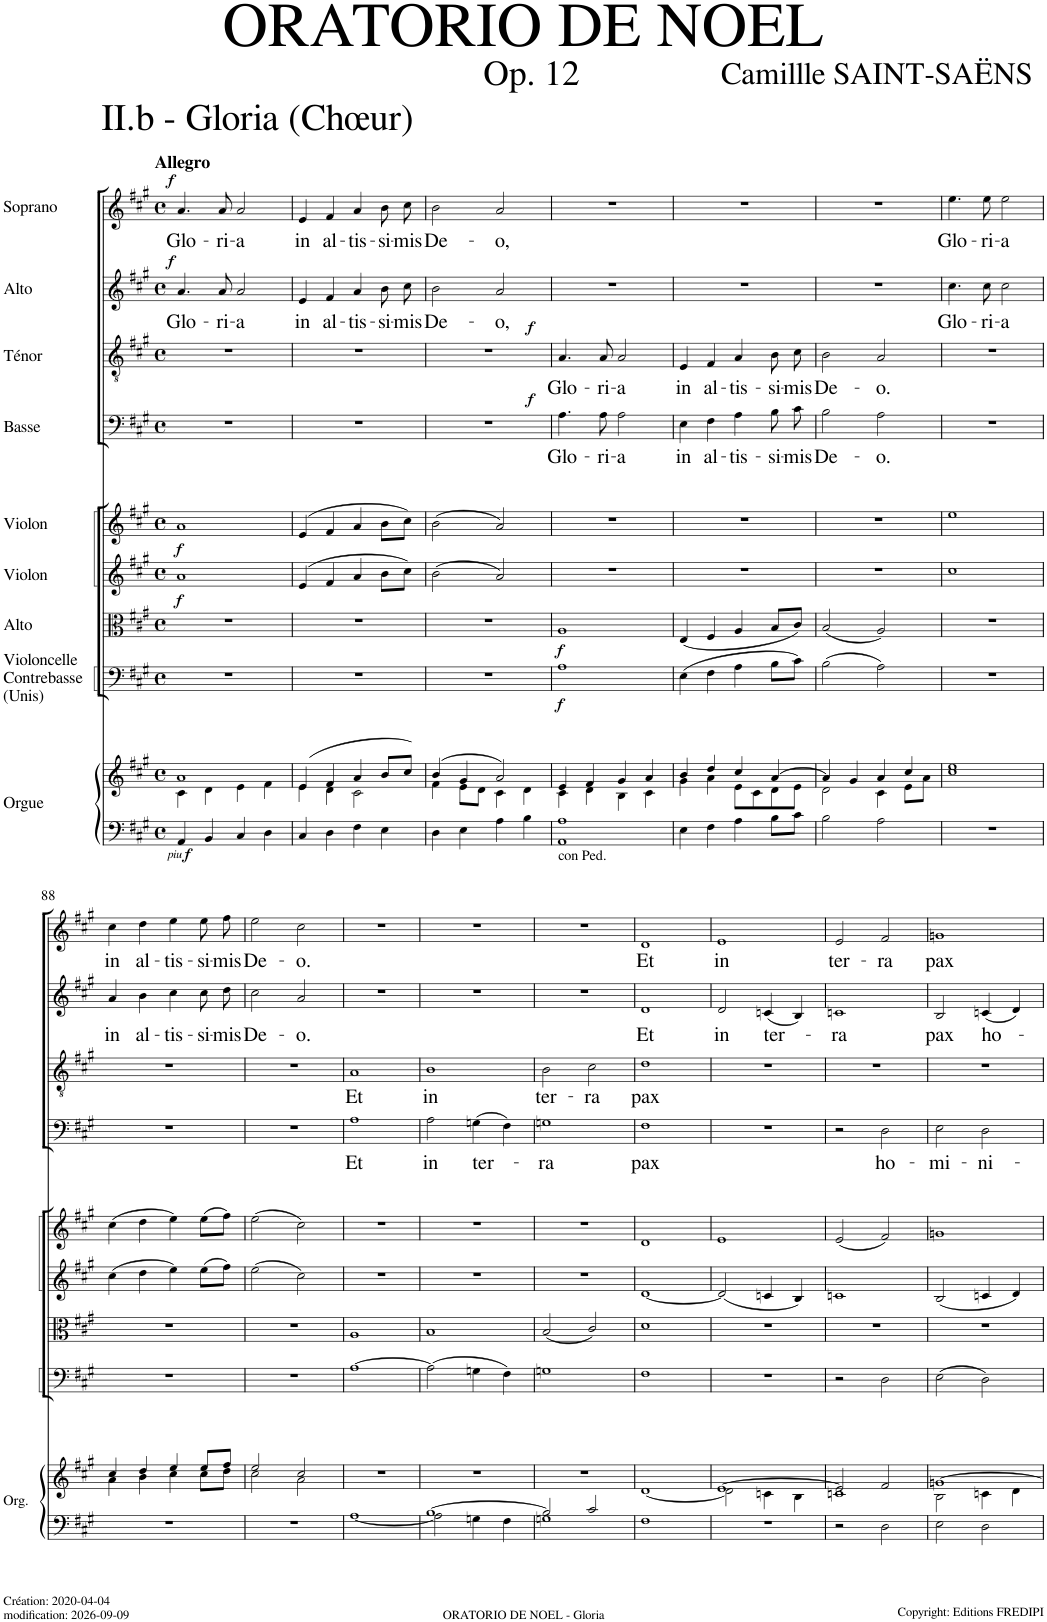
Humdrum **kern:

**kern	**kern	**dynam	**kern	**kern	**dynam	**kern	**dynam	**kern	**dynam	**kern	**dynam	**kern	**dynam	**kern	**text	**dynam	**kern	**text	**dynam	**kern	**text	**dynam	**kern	**text	**dynam
*part10	*part10	*part10	*part9	*part9	*part9	*part8	*part8	*part7	*part7	*part6	*part6	*part5	*part5	*part4	*part4	*part4	*part3	*part3	*part3	*part2	*part2	*part2	*part1	*part1	*part1
*staff12	*staff11	*staff11/12	*staff10	*staff9	*staff9/10	*staff8	*staff8	*staff7	*staff7	*staff6	*staff6	*staff5	*staff5	*staff4	*staff4	*staff4	*staff3	*staff3	*staff3	*staff2	*staff2	*staff2	*staff1	*staff1	*staff1
*I"Piano	*	*	*I"Orgue	*	*	*I"Violoncelle Contrebasse (Unis)	*	*I"Alto	*	*I"Violon	*	*I"Violon	*	*I"Basse	*	*	*I"Ténor	*	*	*I"Alto	*	*	*I"Soprano	*	*
*I'Pno	*	*	*I'Org.	*	*	*I'Vc	*	*	*	*I'Vln	*	*I'Vln	*	*	*	*	*	*	*	*	*	*	*	*	*
*stria5	*stria5	*	*	*	*	*	*	*	*	*	*	*	*	*	*	*	*	*	*	*	*	*	*	*	*
*clefF4	*clefG2	*	*clefF4	*clefG2	*	*clefF4	*	*clefC3	*	*clefG2	*	*clefG2	*	*clefF4	*	*	*clefGv2	*	*	*clefG2	*	*	*clefG2	*	*
*k[f#c#g#]	*k[f#c#g#]	*	*k[f#c#g#]	*k[f#c#g#]	*	*k[f#c#g#]	*	*k[f#c#g#]	*	*k[f#c#g#]	*	*k[f#c#g#]	*	*k[f#c#g#]	*	*	*k[f#c#g#]	*	*	*k[f#c#g#]	*	*	*k[f#c#g#]	*	*
*M4/4	*M4/4	*	*M4/4	*M4/4	*	*M4/4	*	*M4/4	*	*M4/4	*	*M4/4	*	*M4/4	*	*	*M4/4	*	*	*M4/4	*	*	*M4/4	*	*
*met(c)	*met(c)	*	*met(c)	*met(c)	*	*met(c)	*	*met(c)	*	*met(c)	*	*met(c)	*	*met(c)	*	*	*met(c)	*	*	*met(c)	*	*	*met(c)	*	*
=81	=81	=81	=81	=81	=81	=81	=81	=81	=81	=81	=81	=81	=81	=81	=81	=81	=81	=81	=81	=81	=81	=81	=81	=81	=81
*	*^	*	*	*^	*	*^	*	*	*	*	*	*	*	*	*	*	*	*	*	*	*	*	*	*	*
!	!	!	!LO:DY:b=2	!	!	!	!LO:DY:b=2	!	!	!	!	!	!	!	!	!	!	!	!	!	!	!	!	!LO:LY:b	!	!	!LO:LY:b	!
!	!	!	!	!	!	!	!LO:DY:n=1:b=2	!	!	!	!	!	!	!LO:DY:b	!	!LO:DY:b	!	!	!	!	!	!	!	!	!LO:DY:a	!	!	!LO:DY:a
4AA	1a	(4c#	f	4AA/	1a	4c#\	other-dynamics f	1r	1ryy	.	1r	.	1a	f	1a	f	1r	.	.	1r	.	.	4.a/	Glo-	f	4.a/	Glo-	f
4BB	.	4d	.	4BB/	.	4d\	.	.	.	.	.	.	.	.	.	.	.	.	.	.	.	.	.	.	.	.	.	.
!	!	!	!	!	!	!	!	!	!	!	!	!	!	!	!	!	!	!	!	!	!	!	!	!LO:LY:b	!	!	!LO:LY:b	!
.	.	.	.	.	.	.	.	.	.	.	.	.	.	.	.	.	.	.	.	.	.	.	8a/	-ri-	.	8a/	-ri-	.
!	!	!	!	!	!	!	!	!	!	!	!	!	!	!	!	!	!	!	!	!	!	!	!	!LO:LY:b	!	!	!LO:LY:b	!
4C#	.	4e	.	4C#/	.	4e\	.	.	.	.	.	.	.	.	.	.	.	.	.	.	.	.	2a/	-a	.	2a/	-a	.
4D	.	4f#)	.	4D\	.	4f#\	.	.	.	.	.	.	.	.	.	.	.	.	.	.	.	.	.	.	.	.	.	.
=82	=82	=82	=82	=82	=82	=82	=82	=82	=82	=82	=82	=82	=82	=82	=82	=82	=82	=82	=82	=82	=82	=82	=82	=82	=82	=82	=82	=82
!	!	!	!	!	!	!	!	!	!	!	!	!	!	!	!	!	!	!	!	!	!	!	!	!LO:LY:b	!	!	!LO:LY:b	!
4C#	(4e	4e	.	4C#/	(4e/	4e\	.	1r	1ryy	.	1r	.	(4e/	.	(4e/	.	1r	.	.	1r	.	.	4e/	in	.	4e/	in	.
!	!	!	!	!	!	!	!	!	!	!	!	!	!	!	!	!	!	!	!	!	!	!	!	!LO:LY:b	!	!	!LO:LY:b	!
4D	4f#	4d	.	4D\	4f#/	4d\	.	.	.	.	.	.	4f#/	.	4f#/	.	.	.	.	.	.	.	4f#/	al-	.	4f#/	al-	.
!	!	!	!	!	!	!	!	!	!	!	!	!	!	!	!	!	!	!	!	!	!	!	!	!LO:LY:b	!	!	!LO:LY:b	!
4F#	4a	2c#	.	4F#\	4a/	2c#\	.	.	.	.	.	.	4a/	.	4a/	.	.	.	.	.	.	.	4a/	-tis-	.	4a/	-tis-	.
!	!	!	!	!	!	!	!	!	!	!	!	!	!	!	!	!	!	!	!	!	!	!	!	!LO:LY:b	!	!	!LO:LY:b	!
4E	8b\L	.	.	4E\	8b/L	.	.	.	.	.	.	.	8b\L	.	8b\L	.	.	.	.	.	.	.	8b\L	-si-	.	8b\L	-si-	.
!	!	!	!	!	!	!	!	!	!	!	!	!	!	!	!	!	!	!	!	!	!	!	!	!LO:LY:b	!	!	!LO:LY:b	!
.	8cc#\J	.	.	.	8cc#/J)	.	.	.	.	.	.	.	8cc#\J)	.	8cc#\J)	.	.	.	.	.	.	.	8cc#\J	-mis	.	8cc#\J	-mis	.
=83	=83	=83	=83	=83	=83	=83	=83	=83	=83	=83	=83	=83	=83	=83	=83	=83	=83	=83	=83	=83	=83	=83	=83	=83	=83	=83	=83	=83
!	!	!	!	!	!	!	!	!	!	!	!	!	!	!	!	!	!	!	!	!	!	!	!	!LO:LY:b	!	!	!LO:LY:b	!
4D	4b	4f#	.	4D\	(4b/	4f#\	.	1r	1ryy	.	1r	.	(2b\	.	(2b\	.	1r	.	.	1r	.	.	2b\	De-	.	2b\	De-	.
4E	4g#	8e/L	.	4E\	4g#/	8e\L	.	.	.	.	.	.	.	.	.	.	.	.	.	.	.	.	.	.	.	.	.	.
.	.	8d/J	.	.	.	8d\J	.	.	.	.	.	.	.	.	.	.	.	.	.	.	.	.	.	.	.	.	.	.
!	!	!	!	!	!	!	!	!	!	!	!	!	!	!	!	!	!	!	!	!	!	!	!	!LO:LY:b	!	!	!LO:LY:b	!
4A	2a)	4c#	.	4A\	2a/)	4c#\	.	.	.	.	.	.	2a/)	.	2a/)	.	.	.	.	.	.	.	2a/	-o,	.	2a/	-o,	.
4B	.	4d	.	4B\	.	4d\	.	.	.	.	.	.	.	.	.	.	.	.	.	.	.	.	.	.	.	.	.	.
=84	=84	=84	=84	=84	=84	=84	=84	=84	=84	=84	=84	=84	=84	=84	=84	=84	=84	=84	=84	=84	=84	=84	=84	=84	=84	=84	=84	=84
!	!	!	!	!LO:TX:b:t=con Ped.	!	!	!	!	!	!	!	!	!	!	!	!	!	!	!	!	!	!	!	!	!	!	!	!
!	!	!	!	!	!	!	!	!	!	!LO:DY:b	!	!LO:DY:b	!	!	!	!	!	!LO:LY:b	!LO:DY:a	!	!LO:LY:b	!LO:DY:a	!	!	!	!	!	!
1AA 1A	(4e	4c#	.	1AA 1A	4e/	4c#\	.	1A	1AA	f	1A	f	1r	.	1r	.	4.A\	Glo-	f	4.A/	Glo-	f	1r	.	.	1r	.	.
.	4f#	4d	.	.	4f#/	4d\	.	.	.	.	.	.	.	.	.	.	.	.	.	.	.	.	.	.	.	.	.	.
!	!	!	!	!	!	!	!	!	!	!	!	!	!	!	!	!	!	!LO:LY:b	!	!	!LO:LY:b	!	!	!	!	!	!	!
.	.	.	.	.	.	.	.	.	.	.	.	.	.	.	.	.	8A\	-ri-	.	8A/	-ri-	.	.	.	.	.	.	.
!	!	!	!	!	!	!	!	!	!	!	!	!	!	!	!	!	!	!LO:LY:b	!	!	!LO:LY:b	!	!	!	!	!	!	!
.	4g#	4B	.	.	4g#/	4B\	.	.	.	.	.	.	.	.	.	.	2A\	-a	.	2A/	-a	.	.	.	.	.	.	.
.	4a	4c#	.	.	4a/	4c#\	.	.	.	.	.	.	.	.	.	.	.	.	.	.	.	.	.	.	.	.	.	.
=85	=85	=85	=85	=85	=85	=85	=85	=85	=85	=85	=85	=85	=85	=85	=85	=85	=85	=85	=85	=85	=85	=85	=85	=85	=85	=85	=85	=85
!	!	!	!	!	!	!	!	!	!	!	!	!	!	!	!	!	!	!LO:LY:b	!	!	!LO:LY:b	!	!	!	!	!	!	!
4EE 4E	4b	4g#	.	4E\	4b/	4g#\	.	(4E\	(4EE	.	(4E/	.	1r	.	1r	.	4E\	in	.	4E/	in	.	1r	.	.	1r	.	.
!	!	!	!	!	!	!	!	!	!	!	!	!	!	!	!	!	!	!LO:LY:b	!	!	!LO:LY:b	!	!	!	!	!	!	!
4FF# 4F#	4dd	4a	.	4F#\	4dd/	4a\	.	4F#\	4FF#	.	4F#/	.	.	.	.	.	4F#\	al-	.	4F#/	al-	.	.	.	.	.	.	.
!	!	!	!	!	!	!	!	!	!	!	!	!	!	!	!	!	!	!LO:LY:b	!	!	!LO:LY:b	!	!	!	!	!	!	!
4AA 4A	4cc#	8e/L	.	4A\	4cc#/	8e\L	.	4A\	4AA	.	4A/	.	.	.	.	.	4A\	-tis-	.	4A/	-tis-	.	.	.	.	.	.	.
.	.	8c#/J	.	.	.	8c#\	.	.	.	.	.	.	.	.	.	.	.	.	.	.	.	.	.	.	.	.	.	.
!	!	!	!	!	!	!	!	!	!	!	!	!	!	!	!	!	!	!LO:LY:b	!	!	!LO:LY:b	!	!	!	!	!	!	!
8BB\ 8B\L	[4a)	8d/L	.	8B\L	[4a/	8d\	.	8B\L	8BBL	.	8B/L	.	.	.	.	.	8B\L	-si-	.	8B\L	-si-	.	.	.	.	.	.	.
!	!	!	!	!	!	!	!	!	!	!	!	!	!	!	!	!	!	!LO:LY:b	!	!	!LO:LY:b	!	!	!	!	!	!	!
8C#\ 8c#\J	.	8e/J	.	8c#\J	.	8e\J	.	8c#\J)	8C#J)	.	8c#/J)	.	.	.	.	.	8c#\J	-mis	.	8c#\J	-mis	.	.	.	.	.	.	.
=86	=86	=86	=86	=86	=86	=86	=86	=86	=86	=86	=86	=86	=86	=86	=86	=86	=86	=86	=86	=86	=86	=86	=86	=86	=86	=86	=86	=86
!	!	!	!	!	!	!	!	!	!	!	!	!	!	!	!	!	!	!LO:LY:b	!	!	!LO:LY:b	!	!	!	!	!	!	!
2BB 2B	(4a]	2d	.	2B\	4a/]	2d\	.	(2B\	(2BB	.	(2B/	.	1r	.	1r	.	2B\	De-	.	2B\	De-	.	1r	.	.	1r	.	.
.	4g#	.	.	.	4g#/	.	.	.	.	.	.	.	.	.	.	.	.	.	.	.	.	.	.	.	.	.	.	.
!	!	!	!	!	!	!	!	!	!	!	!	!	!	!	!	!	!	!LO:LY:b	!	!	!LO:LY:b	!	!	!	!	!	!	!
2AA 2A	4a)	4c#	.	2A\	4a/	4c#\	.	2A\)	2AA)	.	2A/)	.	.	.	.	.	2A\	-o.	.	2A/	-o.	.	.	.	.	.	.	.
.	4cc#	8e/L	.	.	4cc#/	8e\L	.	.	.	.	.	.	.	.	.	.	.	.	.	.	.	.	.	.	.	.	.	.
.	.	8a/J	.	.	.	8a\J	.	.	.	.	.	.	.	.	.	.	.	.	.	.	.	.	.	.	.	.	.	.
=87	=87	=87	=87	=87	=87	=87	=87	=87	=87	=87	=87	=87	=87	=87	=87	=87	=87	=87	=87	=87	=87	=87	=87	=87	=87	=87	=87	=87
!	!	!	!	!	!	!	!	!	!	!	!	!	!	!	!	!	!	!	!	!	!	!	!	!LO:LY:b	!	!	!LO:LY:b	!
*	*v	*v	*	*	*v	*v	*	*	*	*	*	*	*	*	*	*	*	*	*	*	*	*	*	*	*	*	*	*
1r	4.cc# 4.ee	.	1r	1cc# 1ee	.	1r	1ryy	.	1r	.	1cc#	.	1ee	.	1r	.	.	1r	.	.	4.cc#\	Glo-	.	4.ee\	Glo-	.
!	!	!	!	!	!	!	!	!	!	!	!	!	!	!	!	!	!	!	!	!	!	!LO:LY:b	!	!	!LO:LY:b	!
.	8cc# 8ee	.	.	.	.	.	.	.	.	.	.	.	.	.	.	.	.	.	.	.	8cc#\	-ri-	.	8ee\	-ri-	.
!	!	!	!	!	!	!	!	!	!	!	!	!	!	!	!	!	!	!	!	!	!	!LO:LY:b	!	!	!LO:LY:b	!
.	2cc# 2ee	.	.	.	.	.	.	.	.	.	.	.	.	.	.	.	.	.	.	.	2cc#\	-a	.	2ee\	-a	.
!!LO:LB:g=z
=88	=88	=88	=88	=88	=88	=88	=88	=88	=88	=88	=88	=88	=88	=88	=88	=88	=88	=88	=88	=88	=88	=88	=88	=88	=88	=88
*	*	*	*	*^	*	*	*	*	*	*	*	*	*	*	*	*	*	*	*	*	*	*	*	*	*	*
!	!	!	!	!	!	!	!	!	!	!	!	!	!	!	!	!	!	!	!	!	!	!	!LO:LY:b	!	!	!LO:LY:b	!
1r	(4a 4cc#	.	1r	4cc#/	4a\	.	1r	1ryy	.	1r	.	(4cc#\	.	(4cc#\	.	1r	.	.	1r	.	.	4a/	in	.	4cc#\	in	.
!	!	!	!	!	!	!	!	!	!	!	!	!	!	!	!	!	!	!	!	!	!	!	!LO:LY:b	!	!	!LO:LY:b	!
.	4b 4dd	.	.	4dd/	4b\	.	.	.	.	.	.	4dd\	.	4dd\	.	.	.	.	.	.	.	4b\	al-	.	4dd\	al-	.
!	!	!	!	!	!	!	!	!	!	!	!	!	!	!	!	!	!	!	!	!	!	!	!LO:LY:b	!	!	!LO:LY:b	!
.	4cc# 4ee	.	.	4ee/	4cc#\	.	.	.	.	.	.	4ee\)	.	4ee\)	.	.	.	.	.	.	.	4cc#\	-tis-	.	4ee\	-tis-	.
!	!	!	!	!	!	!	!	!	!	!	!	!	!	!	!	!	!	!	!	!	!	!	!LO:LY:b	!	!	!LO:LY:b	!
.	8cc#\ 8ee\L	.	.	8ee/L	8cc#\L	.	.	.	.	.	.	(8ee\L	.	(8ee\L	.	.	.	.	.	.	.	8cc#\L	-si-	.	8ee\L	-si-	.
!	!	!	!	!	!	!	!	!	!	!	!	!	!	!	!	!	!	!	!	!	!	!	!LO:LY:b	!	!	!LO:LY:b	!
.	8dd\ 8ff#\J	.	.	8ff#/J	8dd\J	.	.	.	.	.	.	8ff#\J)	.	8ff#\J)	.	.	.	.	.	.	.	8dd\J	-mis	.	8ff#\J	-mis	.
=89	=89	=89	=89	=89	=89	=89	=89	=89	=89	=89	=89	=89	=89	=89	=89	=89	=89	=89	=89	=89	=89	=89	=89	=89	=89	=89	=89
!	!	!	!	!	!	!	!	!	!	!	!	!	!	!	!	!	!	!	!	!	!	!	!LO:LY:b	!	!	!LO:LY:b	!
1r	2cc# 2ee	.	1r	2ee/	2cc#\	.	1r	1ryy	.	1r	.	(2ee\	.	(2ee\	.	1r	.	.	1r	.	.	2cc#\	De-	.	2ee\	De-	.
!	!	!	!	!	!	!	!	!	!	!	!	!	!	!	!	!	!	!	!	!	!	!	!LO:LY:b	!	!	!LO:LY:b	!
.	2a 2cc#)	.	.	2cc#/	2a\	.	.	.	.	.	.	2cc#\)	.	2cc#\)	.	.	.	.	.	.	.	2a/	-o.	.	2cc#\	-o.	.
=90	=90	=90	=90	=90	=90	=90	=90	=90	=90	=90	=90	=90	=90	=90	=90	=90	=90	=90	=90	=90	=90	=90	=90	=90	=90	=90	=90
*^	*	*	*	*	*	*	*	*	*	*	*	*	*	*	*	*	*	*	*	*	*	*	*	*	*	*	*
!	!	!	!	!	!	!	!	!	!	!	!	!	!	!	!	!	!	!LO:LY:b	!	!	!LO:LY:b	!	!	!	!	!	!	!
*	*	*	*	*	*v	*v	*	*	*	*	*	*	*	*	*	*	*	*	*	*	*	*	*	*	*	*	*	*
[1A	2r	1r	.	[1A	1r	.	[1A	[1AA	.	1A	.	1r	.	1r	.	1A	Et	.	1A	Et	.	1r	.	.	1r	.	.
.	[2AA	.	.	.	.	.	.	.	.	.	.	.	.	.	.	.	.	.	.	.	.	.	.	.	.	.	.
=91	=91	=91	=91	=91	=91	=91	=91	=91	=91	=91	=91	=91	=91	=91	=91	=91	=91	=91	=91	=91	=91	=91	=91	=91	=91	=91	=91
*	*	*	*	*^	*	*	*	*	*	*	*	*	*	*	*	*	*	*	*	*	*	*	*	*	*	*	*
!	!	!	!	!	!	!	!	!	!	!	!	!	!	!	!	!	!	!LO:LY:b	!	!	!LO:LY:b	!	!	!	!	!	!	!
[1B	2AA] 2A]	1r	.	[1B	2A\]	1r	.	(2A\]	(2AA]	.	1B	.	1r	.	1r	.	2A\	in	.	1B	in	.	1r	.	.	1r	.	.
!	!	!	!	!	!	!	!	!	!	!	!	!	!	!	!	!	!	!LO:LY:b	!	!	!	!	!	!	!	!	!	!
.	4GGn 4Gn	.	.	.	4Gn\	.	.	4Gn\	4GGn	.	.	.	.	.	.	.	(4Gn\	ter-	.	.	.	.	.	.	.	.	.	.
.	4FF# 4F#	.	.	.	4F#\	.	.	4F#\)	4FF#)	.	.	.	.	.	.	.	4F#\)	.	.	.	.	.	.	.	.	.	.	.
=92	=92	=92	=92	=92	=92	=92	=92	=92	=92	=92	=92	=92	=92	=92	=92	=92	=92	=92	=92	=92	=92	=92	=92	=92	=92	=92	=92	=92
!	!	!	!	!	!	!	!	!	!	!	!	!	!	!	!	!	!	!LO:LY:b	!	!	!LO:LY:b	!	!	!	!	!	!	!
2B]	1GGn 1Gn	1r	.	2B/]	1Gn	1r	.	1Gn	1GGn	.	(2B/	.	1r	.	1r	.	1Gn	-ra	.	2B\	ter-	.	1r	.	.	1r	.	.
!	!	!	!	!	!	!	!	!	!	!	!	!	!	!	!	!	!	!	!	!	!LO:LY:b	!	!	!	!	!	!	!
2c#	.	.	.	2c#/	.	.	.	.	.	.	2c#/)	.	.	.	.	.	.	.	.	2c#\	-ra	.	.	.	.	.	.	.
*v	*v	*	*	*v	*v	*	*	*	*	*	*	*	*	*	*	*	*	*	*	*	*	*	*	*	*	*	*	*
=93	=93	=93	=93	=93	=93	=93	=93	=93	=93	=93	=93	=93	=93	=93	=93	=93	=93	=93	=93	=93	=93	=93	=93	=93	=93	=93
!	!	!	!	!	!	!	!	!	!	!	!	!	!	!	!	!LO:LY:b	!	!	!LO:LY:b	!	!	!LO:LY:b	!	!	!LO:LY:b	!
1FF# 1F#	2d	.	1F#	[<1d	.	1F#	1FF#	.	1d	.	[1d	.	1d	.	1F#	pax	.	1d	pax	.	1d	Et	.	1d	Et	.
.	4A	.	.	.	.	.	.	.	.	.	.	.	.	.	.	.	.	.	.	.	.	.	.	.	.	.
.	[>4d	.	.	.	.	.	.	.	.	.	.	.	.	.	.	.	.	.	.	.	.	.	.	.	.	.
=94	=94	=94	=94	=94	=94	=94	=94	=94	=94	=94	=94	=94	=94	=94	=94	=94	=94	=94	=94	=94	=94	=94	=94	=94	=94	=94
*	*^	*	*	*^	*	*	*	*	*	*	*	*	*	*	*	*	*	*	*	*	*	*	*	*	*	*
!	!	!	!	!	!	!	!	!	!	!	!	!	!	!	!	!	!	!	!	!	!	!	!	!LO:LY:b	!	!	!LO:LY:b	!
1r	[1e	2d]	.	1r	[1e	2d\]	.	1r	1ryy	.	1r	.	(2d/]	.	1e	.	1r	.	.	1r	.	.	2d/	in	.	1e	in	.
!	!	!	!	!	!	!	!	!	!	!	!	!	!	!	!	!	!	!	!	!	!	!	!	!LO:LY:b	!	!	!	!
.	.	4cn	.	.	.	4cn\	.	.	.	.	.	.	4cn/	.	.	.	.	.	.	.	.	.	(4cn/	ter-	.	.	.	.
.	.	4B	.	.	.	4B\	.	.	.	.	.	.	4B/)	.	.	.	.	.	.	.	.	.	4B/)	.	.	.	.	.
=95	=95	=95	=95	=95	=95	=95	=95	=95	=95	=95	=95	=95	=95	=95	=95	=95	=95	=95	=95	=95	=95	=95	=95	=95	=95	=95	=95	=95
!	!	!	!	!	!	!	!	!	!	!	!	!	!	!	!	!	!	!	!	!	!	!	!	!LO:LY:b	!	!	!LO:LY:b	!
2r	2e]	1cn	.	2r	2e/]	1cn	.	2r	2ryy	.	1r	.	1cn	.	(2e/	.	2r	.	.	1r	.	.	1cn	-ra	.	2e/	ter-	.
!	!	!	!	!	!	!	!	!	!	!	!	!	!	!	!	!	!	!LO:LY:b	!	!	!	!	!	!	!	!	!LO:LY:b	!
2DD 2D	2f#	.	.	2D\	2f#/	.	.	2D\	2DD	.	.	.	.	.	2f#/)	.	2D\	ho-	.	.	.	.	.	.	.	2f#/	-ra	.
=96	=96	=96	=96	=96	=96	=96	=96	=96	=96	=96	=96	=96	=96	=96	=96	=96	=96	=96	=96	=96	=96	=96	=96	=96	=96	=96	=96	=96
!	!	!	!	!	!	!	!	!	!	!	!	!	!	!	!	!	!	!LO:LY:b	!	!	!	!	!	!LO:LY:b	!	!	!LO:LY:b	!
2EE 2E	[1gn	2B	.	2E\	[1gn	2B\	.	(2E\	(2EE	.	1r	.	(2B/	.	1gn	.	2E\	-mi-	.	1r	.	.	2B/	pax	.	1gn	pax	.
!	!	!	!	!	!	!	!	!	!	!	!	!	!	!	!	!	!	!LO:LY:b	!	!	!	!	!	!LO:LY:b	!	!	!	!
2DD 2D	.	4cn	.	2D\	.	4cn\	.	2D\)	2DD)	.	.	.	4cn/	.	.	.	2D\	-ni-	.	.	.	.	(4cn/	ho-	.	.	.	.
.	.	4d	.	.	.	4d\	.	.	.	.	.	.	4d/)	.	.	.	.	.	.	.	.	.	4d/)	.	.	.	.	.
*	*	*	*	*	*v	*v	*	*	*	*	*	*	*	*	*	*	*	*	*	*	*	*	*	*	*	*	*	*
*	*v	*v	*	*	*	*	*v	*v	*	*	*	*	*	*	*	*	*	*	*	*	*	*	*	*	*	*	*
=	=	=	=	=	=	=	=	=	=	=	=	=	=	=	=	=	=	=	=	=	=	=	=	=	=
*-	*-	*-	*-	*-	*-	*-	*-	*-	*-	*-	*-	*-	*-	*-	*-	*-	*-	*-	*-	*-	*-	*-	*-	*-	*-
